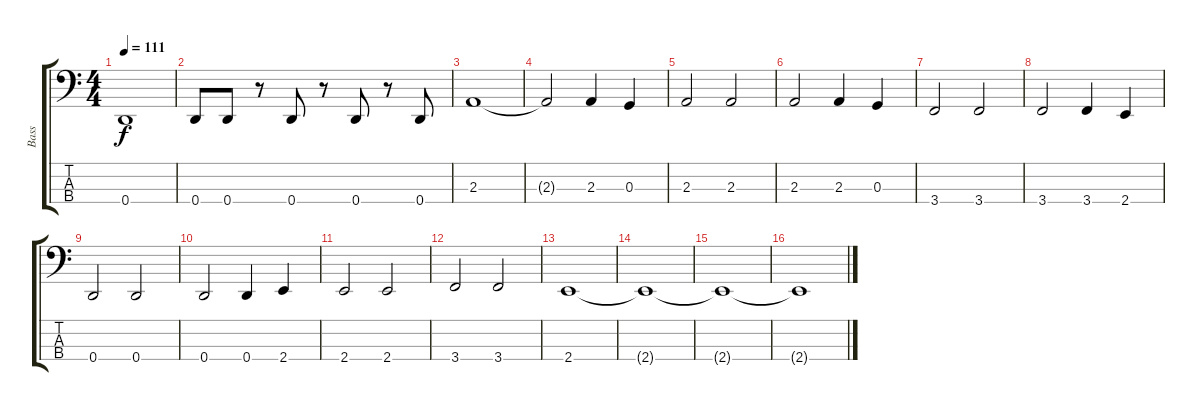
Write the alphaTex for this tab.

\track ("Bass" "Bass") {instrument electricbassfinger}
\staff {score tabs}
\tuning (F2 C2 G1 D1) {hide}
\ts (4 4)
\tempo 111
\clef f4
\ks c
0.4.1{dy f} |
0.4.8 0.4.8 r.8 0.4.8 r.8 0.4.8 r.8 0.4.8 |
2.3.1 |
2.3{t}.2 2.3.4 0.3.4 |
2.3.2 2.3.2 |
2.3.2 2.3.4 0.3.4 |
3.4.2 3.4.2 |
3.4.2 3.4.4 2.4.4 |
0.4.2 0.4.2 |
0.4.2 0.4.4 2.4.4 |
2.4.2 2.4.2 |
3.4.2 3.4.2 |
2.4.1 |
2.4{t}.1 |
2.4{t}.1 |
2.4{t}.1
